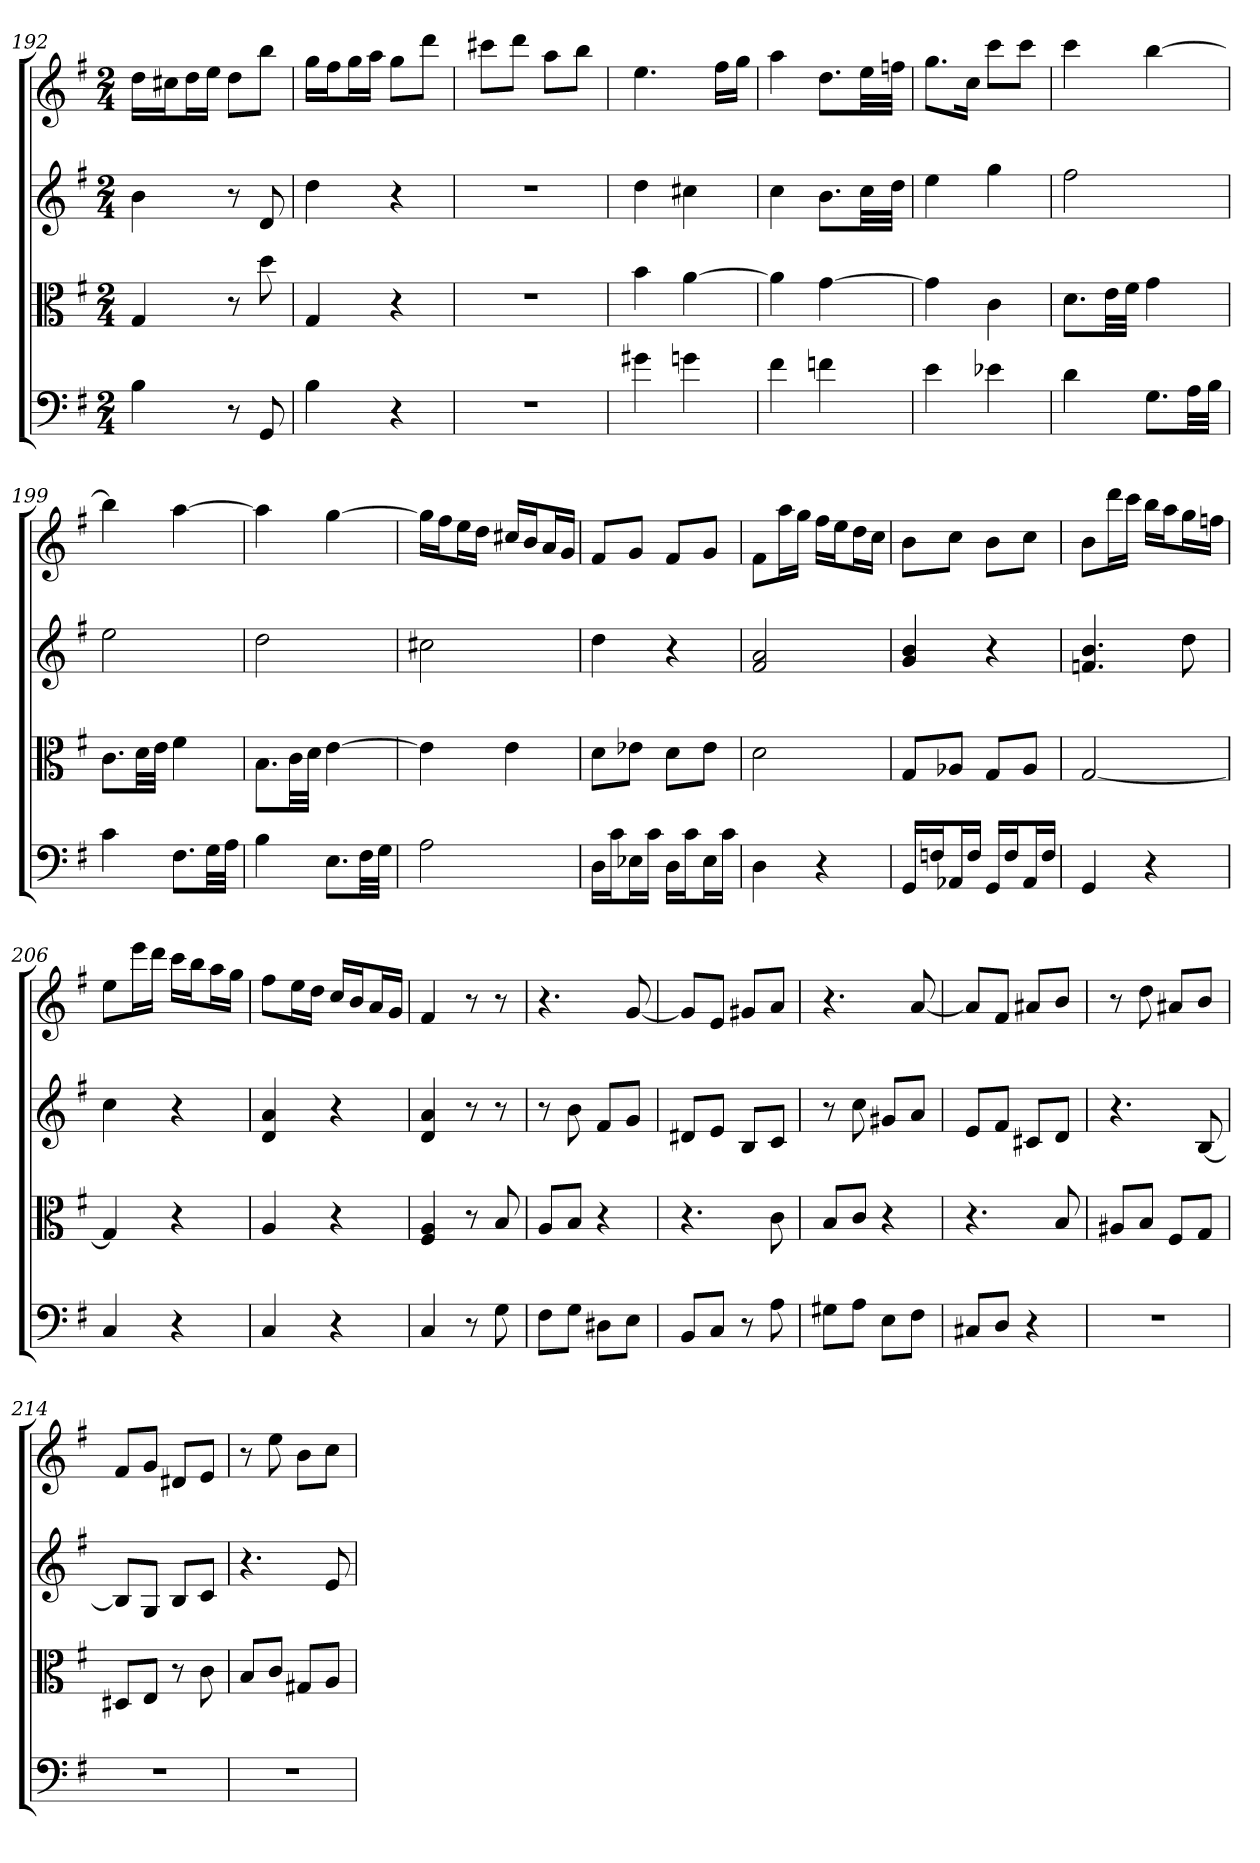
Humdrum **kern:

**kern	**kern	**kern	**kern
*part4	*part3	*part2	*part1
*staff4	*staff3	*staff2	*staff1
*clefF4	*clefC3	*	*
*k[f#]	*k[f#]	*k[f#]	*k[f#]
*G:	*G:	*G:	*G:
*M2/4	*M2/4	*M2/4	*M2/4
=192	=192	=192	=192
4B	4G	4b	16ddLL
.	.	.	16cc#XJ
.	.	.	16ddL
.	.	.	16eeJJ
8r	8r	8r	8ddL
8GG	8dd	8d	8bbJ
=193	=193	=193	=193
4B	4G	4dd	16ggLL
.	.	.	16ff#J
.	.	.	16ggL
.	.	.	16aaJJ
4r	4r	4r	8ggL
.	.	.	8dddJ
=194	=194	=194	=194
2r	2r	2r	8ccc#XL
.	.	.	8dddJ
.	.	.	8aaL
.	.	.	8bbJ
=195	=195	=195	=195
4g#X	4b	4dd	4.ee
4gn	[4a	4cc#X	.
.	.	.	16ff#LL
.	.	.	16ggJJ
=196	=196	=196	=196
4f#	4a]	4cc	4aa
4fn	[4g	8.bL	8.ddL
.	.	32ccLL	32eeLL
.	.	32ddJJJ	32ffnJJJ
=197	=197	=197	=197
4e	4g]	4ee	8.ggL
.	.	.	16ccJk
4e-X	4c	4gg	8cccL
.	.	.	8cccJ
=198	=198	=198	=198
4d	8.d\L	2ff#	4ccc
.	32e\LL	.	.
.	32f#\JJJ	.	.
8.G\L	4g	.	[4bb
32A\LL	.	.	.
32B\JJJ	.	.	.
=199	=199	=199	=199
4c	8.c\L	2ee	4bb]
.	32d\LL	.	.
.	32e\JJJ	.	.
8.F#\L	4f#	.	[4aa
32G\LL	.	.	.
32A\JJJ	.	.	.
=200	=200	=200	=200
4B	8.B\L	2dd	4aa]
.	32c\LL	.	.
.	32d\JJJ	.	.
8.E\L	[4e	.	[4gg
32F#\LL	.	.	.
32G\JJJ	.	.	.
=201	=201	=201	=201
2A	4e]	2cc#X	16ggLL]
.	.	.	16ff#J
.	.	.	16eeL
.	.	.	16ddJJ
.	4e	.	16cc#XLL
.	.	.	16bJ
.	.	.	16aL
.	.	.	16gJJ
=202	=202	=202	=202
16D\LL	8d\L	4dd	8f#L
16c\J	.	.	.
16E-X\L	8e-X\J	.	8gJ
16c\JJ	.	.	.
16D\LL	8d\L	4r	8f#L
16c\J	.	.	.
16E-\L	8e-\J	.	8gJ
16c\JJ	.	.	.
=203	=203	=203	=203
4D	2d	2f# 2a	8f#L
.	.	.	16aaL
.	.	.	16ggJJ
4r	.	.	16ff#LL
.	.	.	16eeJ
.	.	.	16ddL
.	.	.	16ccJJ
=204	=204	=204	=204
16GG/LL	8G/L	4g 4b	8bL
16Fn/J	.	.	.
16AA-X/L	8A-X/J	.	8ccJ
16F/JJ	.	.	.
16GG/LL	8G/L	4r	8bL
16F/J	.	.	.
16AA-/L	8A-/J	.	8ccJ
16F/JJ	.	.	.
=205	=205	=205	=205
4GG	[2G	4.fn 4.b	8bL
.	.	.	16dddL
.	.	.	16cccJJ
4r	.	.	16bbLL
.	.	.	16aaJ
.	.	8dd	16ggL
.	.	.	16ffnJJ
=206	=206	=206	=206
4C	4G]	4cc	8eeL
.	.	.	16eeeL
.	.	.	16dddJJ
4r	4r	4r	16cccLL
.	.	.	16bbJ
.	.	.	16aaL
.	.	.	16ggJJ
=207	=207	=207	=207
4C	4A	4d 4a	8ff#L
.	.	.	16eeL
.	.	.	16ddJJ
4r	4r	4r	16ccLL
.	.	.	16bJ
.	.	.	16aL
.	.	.	16gJJ
=208	=208	=208	=208
4C	4F# 4A	4d 4a	4f#
8r	8r	8r	8r
8G	8B	8r	8r
=209	=209	=209	=209
8F#\L	8A/L	8r	4.r
8G\J	8B/J	8b	.
8D#X\L	4r	8f#L	.
8E\J	.	8gJ	[8g
=210	=210	=210	=210
8BB/L	4.r	8d#XL	8gL]
8C/J	.	8eJ	8eJ
8r	.	8BL	8g#XL
8A	8c	8cJ	8aJ
=211	=211	=211	=211
8G#X\L	8B/L	8r	4.r
8A\J	8c/J	8cc	.
8E\L	4r	8g#XL	.
8F#\J	.	8aJ	[8a
=212	=212	=212	=212
8C#X/L	4.r	8eL	8aL]
8D/J	.	8f#J	8f#J
4r	.	8c#XL	8a#XL
.	8B	8dJ	8bJ
=213	=213	=213	=213
2r	8A#X/L	4.r	8r
.	8B/J	.	8dd
.	8F#/L	.	8a#XL
.	8G/J	[8B	8bJ
=214	=214	=214	=214
2r	8D#X/L	8BL]	8f#L
.	8E/J	8GJ	8gJ
.	8r	8BL	8d#XL
.	8c	8cJ	8eJ
=215	=215	=215	=215
2r	8B/L	4.r	8r
.	8c/J	.	8ee
.	8G#X/L	.	8bL
.	8A/J	8e	8ccJ
=	=	=	=
*-	*-	*-	*-
